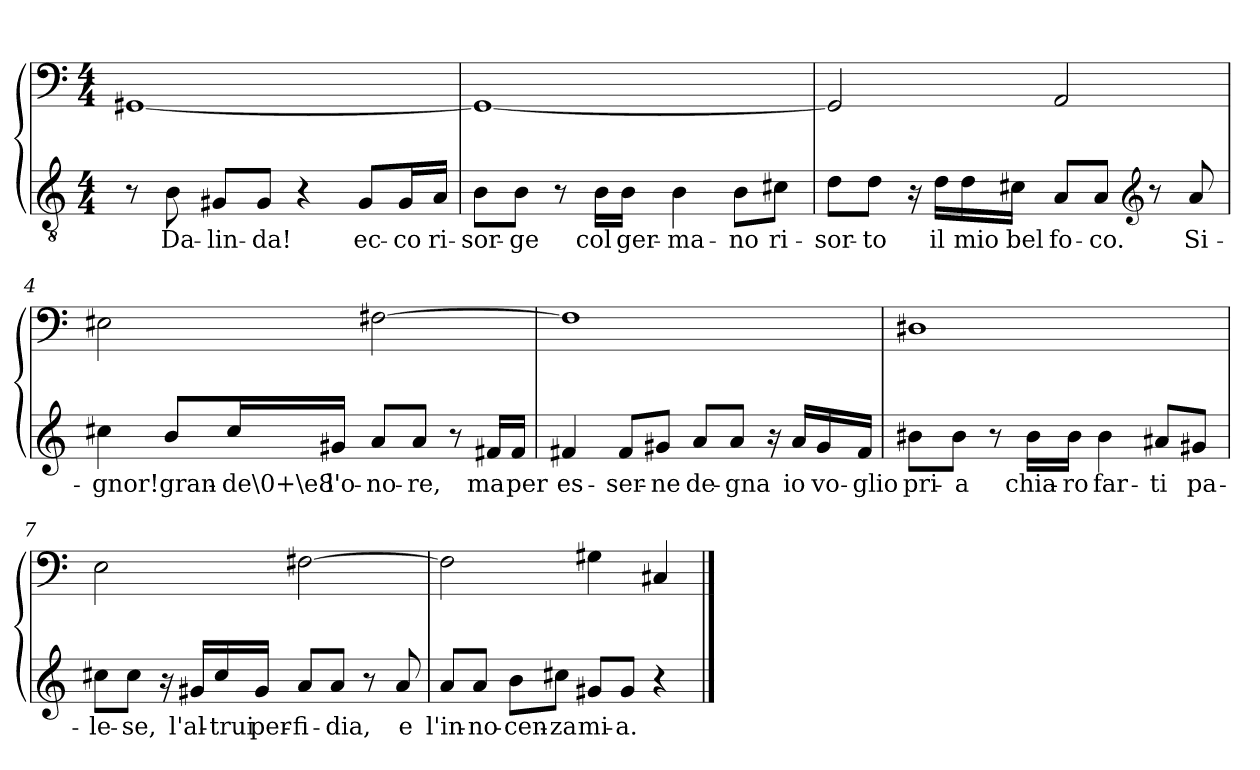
**kern	**text	**kern
*part1	*part1	*part1
*staff2	*staff2	*staff1
*clefGv2	*	*clefF4
*k[]	*	*k[]
*a:	*	*a:
*M4/4	*	*M4/4
=1	=1	=1
8r	.	[1GG#X/
8B\	Da-	.
8G#X/L	-lin-	.
8G#/J	-da!	.
4r	.	.
8G#/L	ec-	.
16G#/L	-co	.
16A/JJ	ri-	.
=2	=2	=2
8B\L	-sor-	1GG#/_
8B\J	-ge	.
8r	.	.
16B\LL	col	.
16B\JJ	ger-	.
4B\	-ma-	.
8B\L	-no	.
8c#X\J	ri-	.
=3	=3	=3
8d\L	-sor-	2GG#/]
8d\J	-to	.
16r	.	.
16d\LL	il	.
16d\	mio	.
16c#X\JJ	bel	.
8A/L	fo-	2AA/
8A/J	-co.	.
*clefG2	*	*
8r	.	.
8a/	Si-	.
=4	=4	=4
4cc#X\	-gnor!	2E#X\
8b/L	gran-	.
16cc#/L	-de\0+\e8	.
16g#X/JJ	l'o-	.
8a/L	-no-	[2F#X\
8a/J	-re,	.
8r	.	.
16f#X/LL	ma	.
16f#/JJ	per	.
=5	=5	=5
4f#X/	es-	1F#\]
8f#/L	-ser-	.
8g#X/J	-ne	.
8a/L	de-	.
8a/J	-gna	.
16r	.	.
16a/LL	io	.
16g#/	vo-	.
16f#/JJ	-glio	.
=6	=6	=6
8b#X\L	pri-	1D#X\
8b#\J	-a	.
8r	.	.
16b#\LL	chia-	.
16b#\JJ	-ro	.
4b#\	far-	.
8a#X/L	-ti	.
8g#X/J	pa-	.
=7	=7	=7
8cc#X\L	-le-	2E\
8cc#\J	-se,	.
16r	.	.
16g#X/LL	l'al-	.
16cc#/	-trui	.
16g#/JJ	per-	.
8a/L	-fi-	[2F#X\
8a/J	-dia,	.
8r	.	.
8a/	e	.
=8	=8	=8
8a/L	l'in-	2F#\]
8a/J	-no-	.
8b\L	-cen-	.
8cc#X\J	-za	.
8g#X/L	mi-	4G#X\
8g#/J	-a.	.
4r	.	4C#X/
==	==	==
*-	*-	*-
